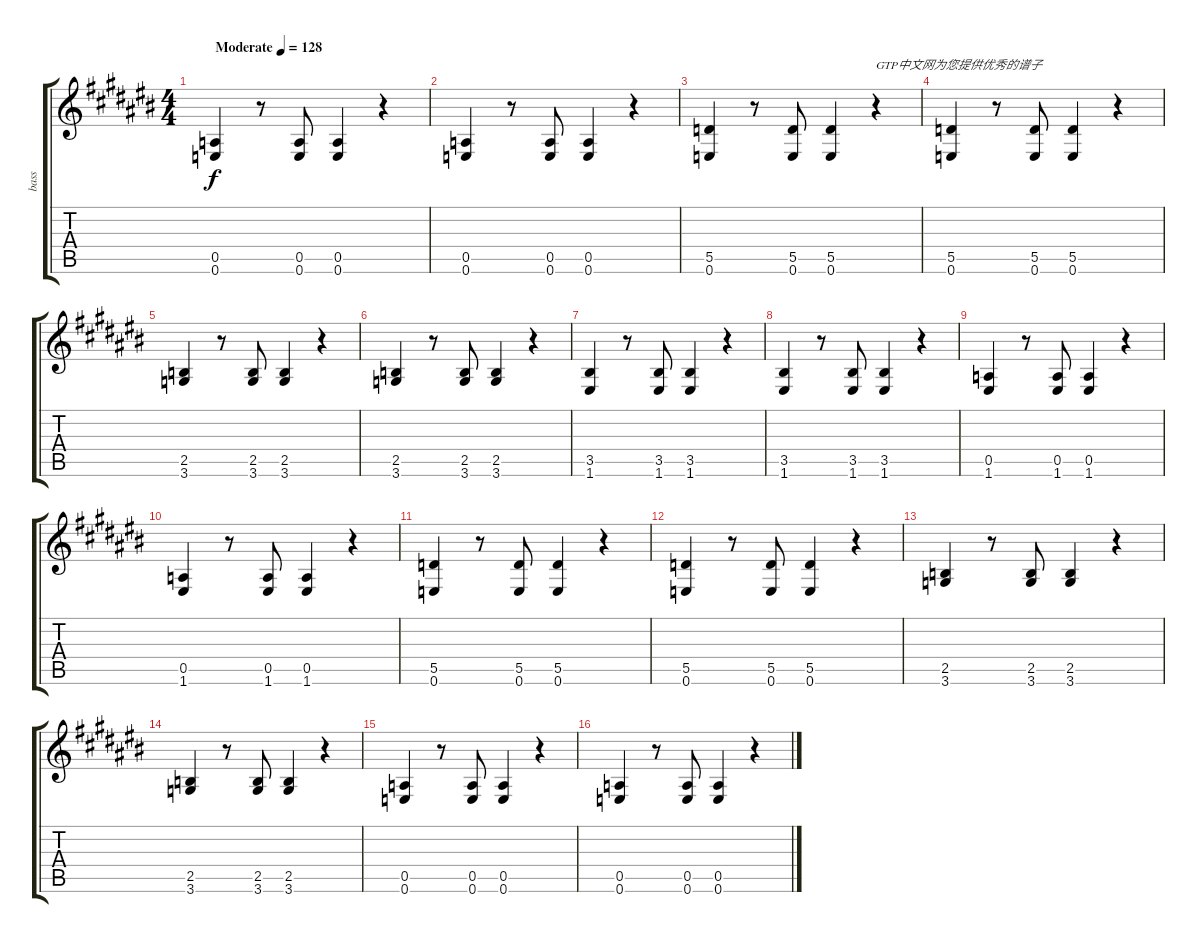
\track ("bass" "bass") {instrument electricbassfinger}
\staff {score tabs}
\tuning (E4 B3 G3 D3 A2 E2) {hide}
\ts (4 4)
\tempo (128 "Moderate")
\clef g2
\ks c#
(0.5 0.6).4{dy f instrument electricbassfinger} r.8 (0.5 0.6).8 (0.5 0.6).4 r.4 |
(0.5 0.6).4 r.8 (0.5 0.6).8 (0.5 0.6).4 r.4 |
(5.5 0.6).4 r.8 (5.5 0.6).8 (5.5 0.6).4 r.4{txt "GTP中文网为您提供优秀的谱子"} |
(5.5 0.6).4 r.8 (5.5 0.6).8 (5.5 0.6).4 r.4 |
(2.5 3.6).4 r.8 (2.5 3.6).8 (2.5 3.6).4 r.4 |
(2.5 3.6).4 r.8 (2.5 3.6).8 (2.5 3.6).4 r.4 |
(3.5 1.6).4 r.8 (3.5 1.6).8 (3.5 1.6).4 r.4 |
(3.5 1.6).4{txt " "} r.8 (3.5 1.6).8 (3.5 1.6).4 r.4 |
(0.5 1.6).4 r.8 (0.5 1.6).8 (0.5 1.6).4 r.4 |
(0.5 1.6).4 r.8 (0.5 1.6).8 (0.5 1.6).4 r.4 |
(5.5 0.6).4 r.8 (5.5 0.6).8 (5.5 0.6).4 r.4 |
(5.5 0.6).4 r.8 (5.5 0.6).8 (5.5 0.6).4 r.4 |
(2.5 3.6).4 r.8 (2.5 3.6).8 (2.5 3.6).4 r.4 |
(2.5 3.6).4 r.8 (2.5 3.6).8 (2.5 3.6).4 r.4 |
(0.5 0.6).4 r.8 (0.5 0.6).8 (0.5 0.6).4 r.4 |
(0.5 0.6).4 r.8 (0.5 0.6).8 (0.5 0.6).4 r.4
